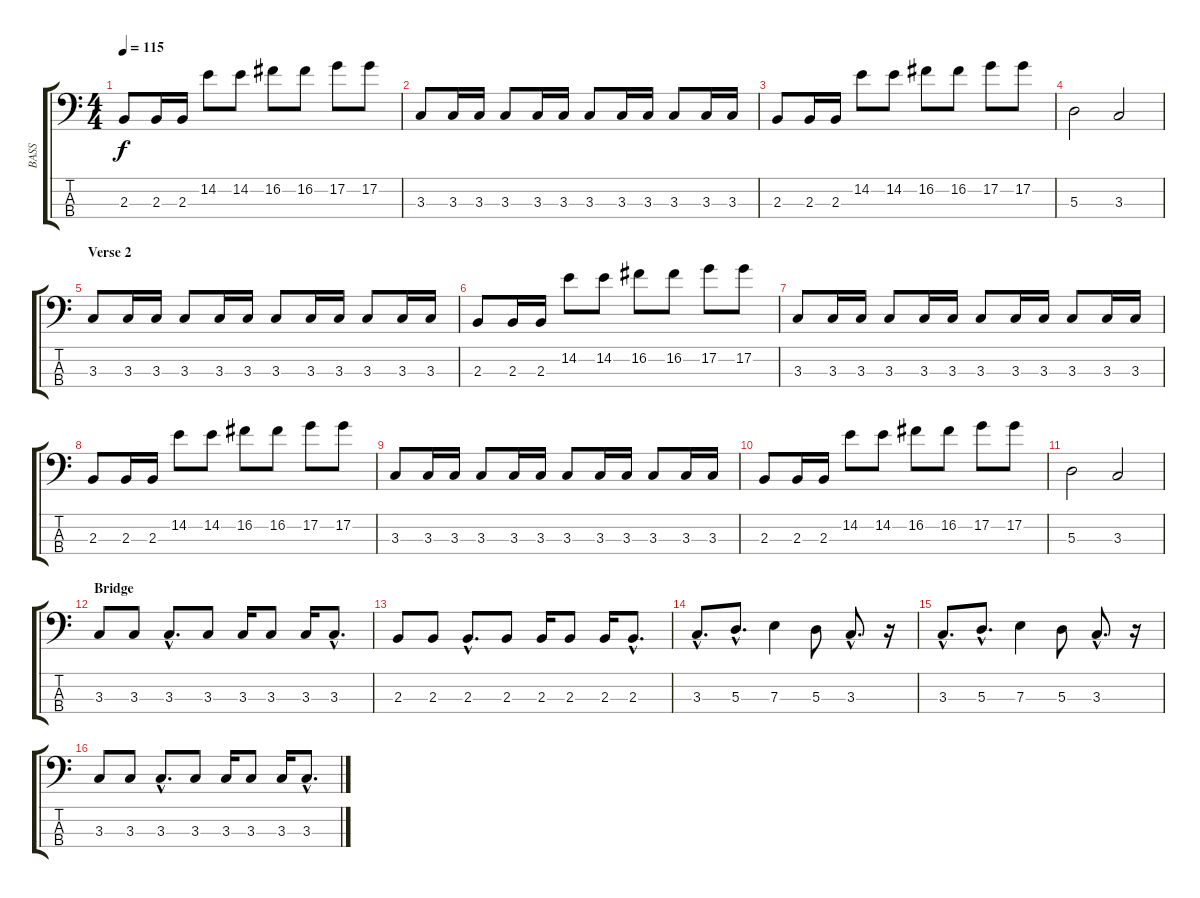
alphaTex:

\track ("BASS" "BASS") {instrument electricbassfinger}
\staff {score tabs}
\tuning (G2 D2 A1 E1) {hide}
\ts (4 4)
\tempo 115
\clef f4
\ks c
2.3.8{dy f} 2.3.16 2.3.16 14.2.8 14.2.8 16.2.8 16.2.8 17.2.8 17.2.8 |
3.3.8 3.3.16 3.3.16 3.3.8 3.3.16 3.3.16 3.3.8 3.3.16 3.3.16 3.3.8 3.3.16 3.3.16 |
2.3.8 2.3.16 2.3.16 14.2.8 14.2.8 16.2.8 16.2.8 17.2.8 17.2.8 |
5.3.2 3.3.2 |
\section ("" "Verse 2")
3.3.8 3.3.16 3.3.16 3.3.8 3.3.16 3.3.16 3.3.8 3.3.16 3.3.16 3.3.8 3.3.16 3.3.16 |
2.3.8 2.3.16 2.3.16 14.2.8 14.2.8 16.2.8 16.2.8 17.2.8 17.2.8 |
3.3.8 3.3.16 3.3.16 3.3.8 3.3.16 3.3.16 3.3.8 3.3.16 3.3.16 3.3.8 3.3.16 3.3.16 |
2.3.8 2.3.16 2.3.16 14.2.8 14.2.8 16.2.8 16.2.8 17.2.8 17.2.8 |
3.3.8 3.3.16 3.3.16 3.3.8 3.3.16 3.3.16 3.3.8 3.3.16 3.3.16 3.3.8 3.3.16 3.3.16 |
2.3.8 2.3.16 2.3.16 14.2.8 14.2.8 16.2.8 16.2.8 17.2.8 17.2.8 |
5.3.2 3.3.2 |
\section ("" "Bridge")
3.3.8 3.3.8 3.3{hac}.8{d} 3.3.8 3.3.16 3.3.8 3.3.16 3.3{hac}.8{d} |
2.3.8 2.3.8 2.3{hac}.8{d} 2.3.8 2.3.16 2.3.8 2.3.16 2.3{hac}.8{d} |
3.3{hac}.8{d} 5.3{hac}.8{d} 7.3.4 5.3.8 3.3{hac}.8{d} r.16 |
3.3{hac}.8{d} 5.3{hac}.8{d} 7.3.4 5.3.8 3.3{hac}.8{d} r.16 |
3.3.8 3.3.8 3.3{hac}.8{d} 3.3.8 3.3.16 3.3.8 3.3.16 3.3{hac}.8{d}
